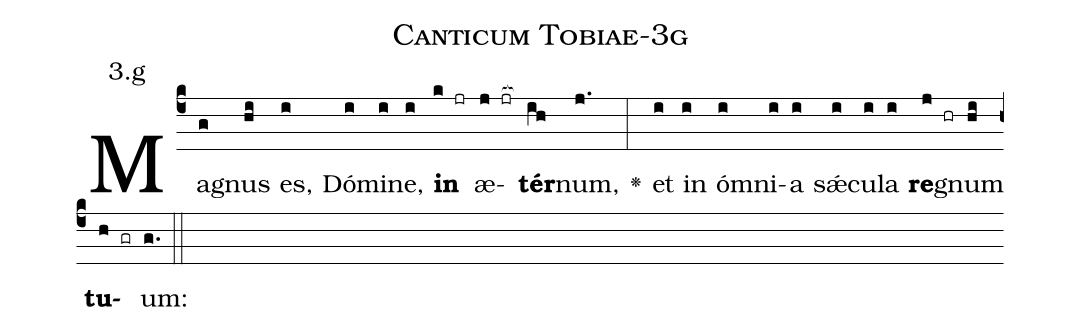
name: Canticum Tobiae-3g;
annotation: 3.g;
%%
(c4)Ma(g)gnus(hi) es,(i) Dó(i)mi(i)ne,(i) <b>in</b>(k jr) æ(j jr[ocb:1{])<b>tér</b>(ih[ocb:0}])num,(j.) <v>\greheightstar</v>(:) et(i) in(i) óm(i)ni(i)a(i) sǽ(i)cu(i)la(i) <b>re</b>(j hr)gnum(hi) <b>tu</b>(h gr)um:(g.) (::)


%E(i) u(i) o(j) u(hi) a(h) e.(g.) (::)
